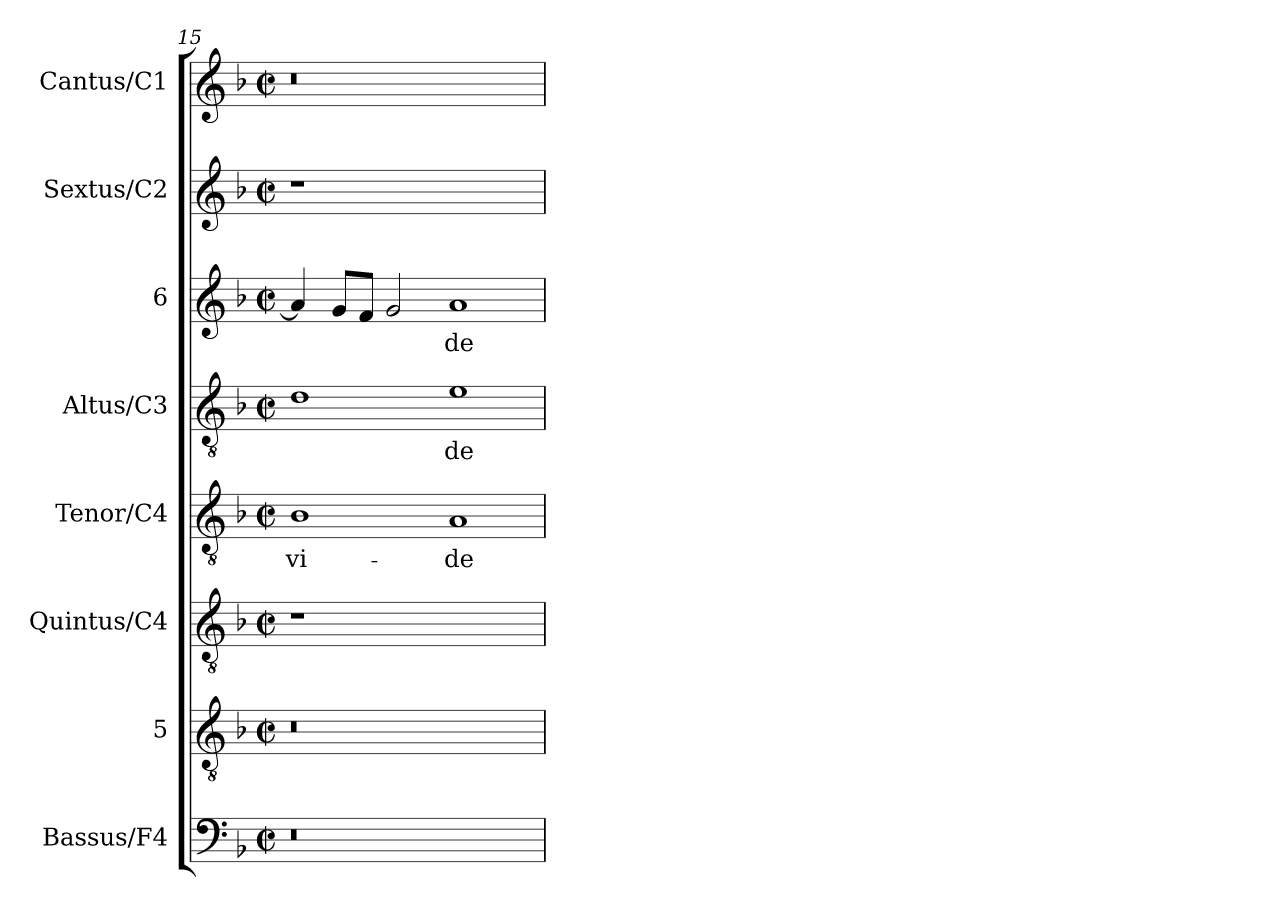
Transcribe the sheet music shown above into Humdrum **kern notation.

**kern	**kern	**kern	**kern	**text	**kern	**text	**kern	**text	**kern	**kern
*part8	*part7	*part6	*part5	*part5	*part4	*part4	*part3	*part3	*part2	*part1
*staff8	*staff7	*staff6	*staff5	*staff5	*staff4	*staff4	*staff3	*staff3	*staff2	*staff1
*I"Bassus/F4	*I"5	*I"Quintus/C4	*I"Tenor/C4	*	*I"Altus/C3	*	*I"6	*	*I"Sextus/C2	*I"Cantus/C1
*I'B	*	*	*I'T	*	*I'A	*	*	*	*	*I'C
*clefF4	*clefGv2	*clefGv2	*clefGv2	*	*clefGv2	*	*clefG2	*	*clefG2	*clefG2
*k[b-]	*k[b-]	*k[b-]	*k[b-]	*	*k[b-]	*	*k[b-]	*	*k[b-]	*k[b-]
*F:	*F:	*F:	*F:	*	*F:	*	*F:	*	*F:	*F:
*M2/2	*M2/2	*M2/2	*M2/2	*	*M2/2	*	*M2/2	*	*M2/2	*M2/2
*met(c|)	*met(c|)	*met(c|)	*met(c|)	*	*met(c|)	*	*met(c|)	*	*met(c|)	*met(c|)
=15	=15	=15	=15	=15	=15	=15	=15	=15	=15	=15
!	!	!	!	!LO:LY:b:cj	!	!LO:LY:b:cj	!	!LO:LY:b:cj	!	!
0r	0r	1r	1B-	vi-	1d	--	4a/]	--	1r	0r
!	!	!	!	!	!	!	!	!LO:LY:b:cj	!	!
.	.	.	.	.	.	.	8g/L	--	.	.
!	!	!	!	!	!	!	!	!LO:LY:b:cj	!	!
.	.	.	.	.	.	.	8f/J	--	.	.
!	!	!	!	!	!	!	!	!LO:LY:b:cj	!	!
.	.	.	.	.	.	.	2g/	--	.	.
!	!	!	!	!LO:LY:b:cj	!	!LO:LY:b:cj	!	!LO:LY:b:cj	!	!
.	.	1ryy	1A	-de	1e	-de	1a	-de	1ryy	.
=	=	=	=	=	=	=	=	=	=	=
*-	*-	*-	*-	*-	*-	*-	*-	*-	*-	*-
